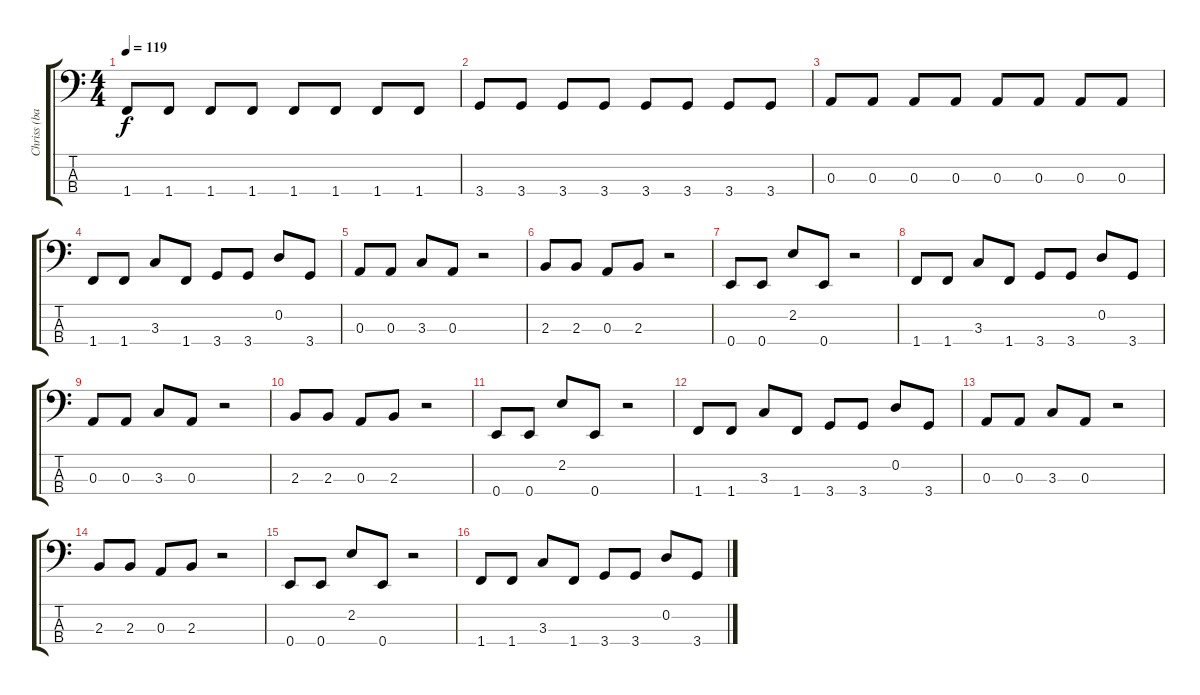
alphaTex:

\track ("Chriss (bass OD)" "Chriss (ba") {instrument overdrivenguitar}
\staff {score tabs}
\tuning (G2 D2 A1 E1) {hide}
\ts (4 4)
\tempo 119
\clef f4
\ks c
1.4.8{dy f} 1.4.8 1.4.8 1.4.8 1.4.8 1.4.8 1.4.8 1.4.8 |
3.4.8 3.4.8 3.4.8 3.4.8 3.4.8 3.4.8 3.4.8 3.4.8 |
0.3.8 0.3.8 0.3.8 0.3.8 0.3.8 0.3.8 0.3.8 0.3.8 |
1.4.8 1.4.8 3.3.8 1.4.8 3.4.8 3.4.8 0.2.8 3.4.8 |
0.3.8 0.3.8 3.3.8 0.3.8 r.2 |
2.3.8 2.3.8 0.3.8 2.3.8 r.2 |
0.4.8 0.4.8 2.2.8 0.4.8 r.2 |
1.4.8 1.4.8 3.3.8 1.4.8 3.4.8 3.4.8 0.2.8 3.4.8 |
0.3.8 0.3.8 3.3.8 0.3.8 r.2 |
2.3.8 2.3.8 0.3.8 2.3.8 r.2 |
0.4.8 0.4.8 2.2.8 0.4.8 r.2 |
1.4.8 1.4.8 3.3.8 1.4.8 3.4.8 3.4.8 0.2.8 3.4.8 |
0.3.8 0.3.8 3.3.8 0.3.8 r.2 |
2.3.8 2.3.8 0.3.8 2.3.8 r.2 |
0.4.8 0.4.8 2.2.8 0.4.8 r.2 |
1.4.8 1.4.8 3.3.8 1.4.8 3.4.8 3.4.8 0.2.8 3.4.8
